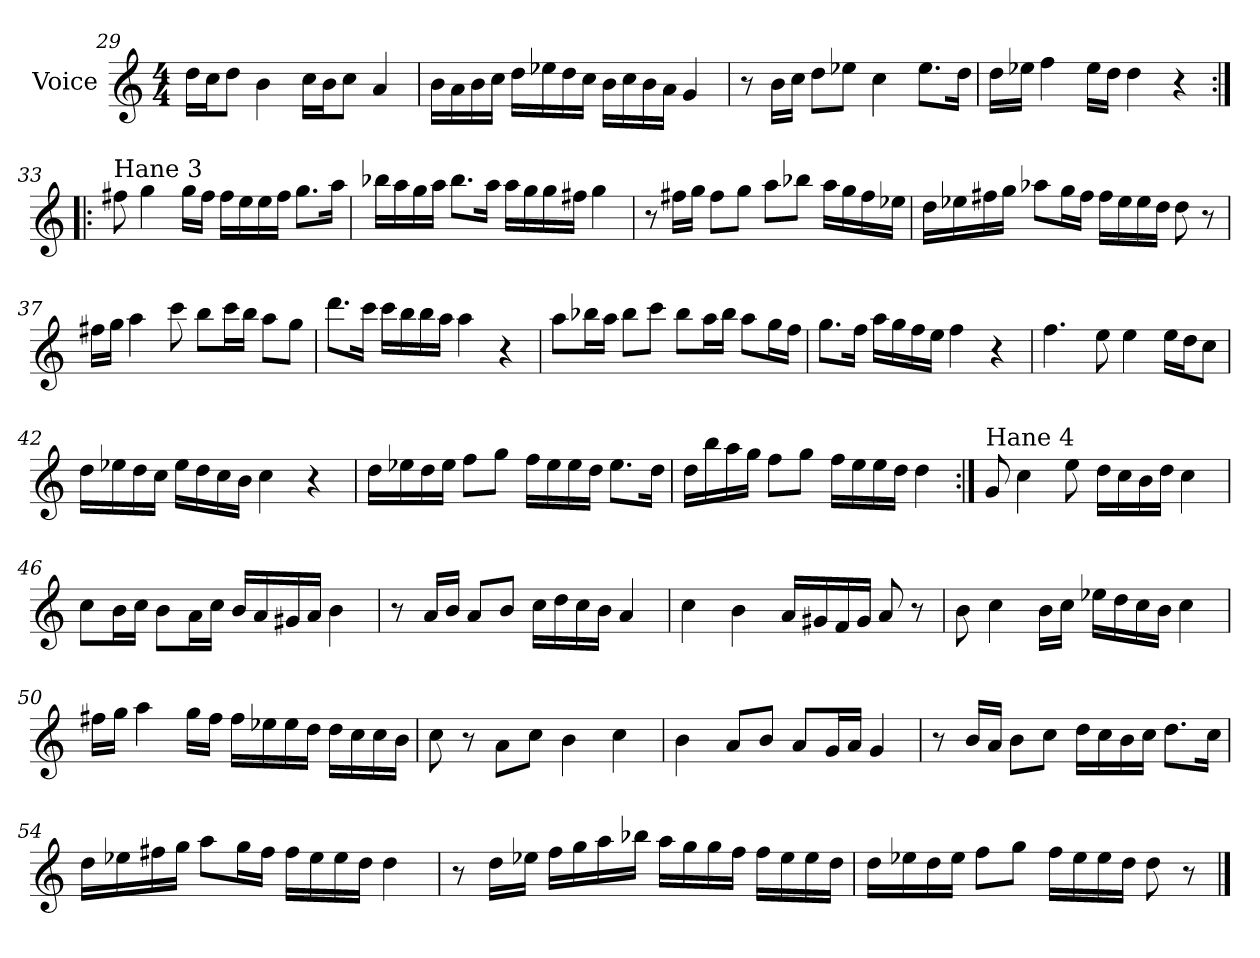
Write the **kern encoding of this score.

**kern
*part1
*staff1
*I"Voice
*I'Vo.
*clefG2
*k[]
*M4/4
=29
16dd\LL
16cc\J
8dd\J
4b\
16cc\LL
16b\J
8cc\J
4a/
!!LO:PB:g=z
=30
16b\LL
16a\
16b\
16cc\JJ
16dd\LL
16ee-X\
16dd\
16cc\JJ
16b\LL
16cc\
16b\
16a\JJ
4g/
=31
8r
16b\LL
16cc\JJ
8dd\L
8ee-X\J
4cc\
8.ee-\L
16dd\Jk
=32
16dd\LL
16ee-X\JJ
4ff\
16ee-\LL
16dd\JJ
4dd\
4r
!!LO:LB:g=z
=33:|!|:
!LO:TX:a:t=Hane 3
8ff#X\
4gg\
16gg\LL
16ff#\JJ
16ff#\LL
16ee\
16ee\
16ff#\JJ
8.gg\L
16aa\Jk
=34
16bb-X\LL
16aa\
16gg\
16aa\JJ
8.bb-\L
16aa\Jk
16aa\LL
16gg\
16gg\
16ff#X\JJ
4gg\
=35
8r
16ff#X\LL
16gg\JJ
8ff#\L
8gg\J
8aa\L
8bb-X\J
16aa\LL
16gg\
16ff#\
16ee-X\JJ
!!LO:LB:g=z
=36
16dd\LL
16ee-X\
16ff#X\
16gg\JJ
8aa-X\L
16gg\L
16ff#\JJ
16ff#\LL
16ee-\
16ee-\
16dd\JJ
8dd\
8r
=37
16ff#X\LL
16gg\JJ
4aa\
8ccc\
8bb\L
16ccc\L
16bb\JJ
8aa\L
8gg\J
=38
8.ddd\L
16ccc\Jk
16ccc\LL
16bb\
16bb\
16aa\JJ
4aa\
4r
!!LO:LB:g=z
=39
8aa\L
16bb-X\L
16aa\JJ
8bb-\L
8ccc\J
8bb-\L
16aa\L
16bb-\JJ
8aa\L
16gg\L
16ff\JJ
=40
8.gg\L
16ff\Jk
16aa\LL
16gg\
16ff\
16ee\JJ
4ff\
4r
=41
4.ff\
8ee\
4ee\
16ee\LL
16dd\J
8cc\J
!!LO:LB:g=z
=42
16dd\LL
16ee-X\
16dd\
16cc\JJ
16ee-\LL
16dd\
16cc\
16b\JJ
4cc\
4r
=43
16dd\LL
16ee-X\
16dd\
16ee-\JJ
8ff\L
8gg\J
16ff\LL
16ee-\
16ee-\
16dd\JJ
8.ee-\L
16dd\Jk
=44
16dd\LL
16bb\
16aa\
16gg\JJ
8ff\L
8gg\J
16ff\LL
16ee\
16ee\
16dd\JJ
4dd\
!!LO:LB:g=z
=45:|!
!LO:TX:a:t=Hane 4
8g/
4cc\
8ee\
16dd\LL
16cc\
16b\
16dd\JJ
4cc\
=46
8cc\L
16b\L
16cc\JJ
8b\L
16a\L
16cc\JJ
16b/LL
16a/
16g#X/
16a/JJ
4b\
=47
8r
16a/LL
16b/JJ
8a/L
8b/J
16cc\LL
16dd\
16cc\
16b\JJ
4a/
!!LO:LB:g=z
=48
4cc\
4b\
16a/LL
16g#X/
16f/
16g#/JJ
8a/
8r
=49
8b\
4cc\
16b\LL
16cc\JJ
16ee-X\LL
16dd\
16cc\
16b\JJ
4cc\
=50
16ff#X\LL
16gg\JJ
4aa\
16gg\LL
16ff#\JJ
16ff#\LL
16ee-X\
16ee-\
16dd\JJ
16dd\LL
16cc\
16cc\
16b\JJ
!!LO:LB:g=z
=51
8cc\
8r
8a\L
8cc\J
4b\
4cc\
=52
4b\
8a/L
8b/J
8a/L
16g/L
16a/JJ
4g/
=53
8r
16b/LL
16a/JJ
8b\L
8cc\J
16dd\LL
16cc\
16b\
16cc\JJ
8.dd\L
16cc\Jk
!!LO:LB:g=z
=54
16dd\LL
16ee-X\
16ff#X\
16gg\JJ
8aa\L
16gg\L
16ff#\JJ
16ff#\LL
16ee-\
16ee-\
16dd\JJ
4dd\
=55
8r
16dd\LL
16ee-X\JJ
16ff\LL
16gg\
16aa\
16bb-X\JJ
16aa\LL
16gg\
16gg\
16ff\JJ
16ff\LL
16ee-\
16ee-\
16dd\JJ
=56
16dd\LL
16ee-X\
16dd\
16ee-\JJ
8ff\L
8gg\J
16ff\LL
16ee-\
16ee-\
16dd\JJ
8dd\
8r
==
*-
